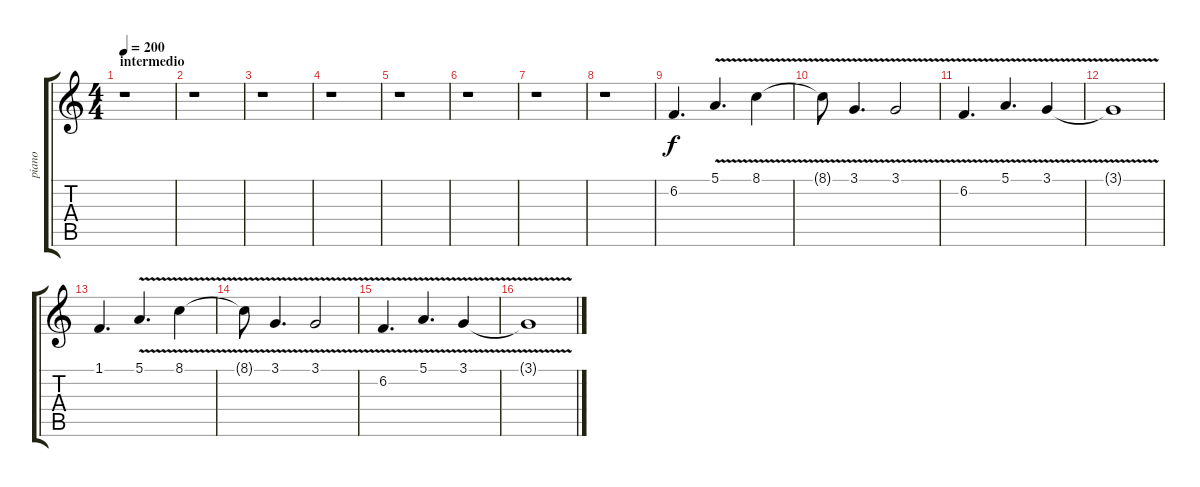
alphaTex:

\track ("piano" "piano") {instrument acousticgrandpiano}
\staff {score tabs}
\tuning (E4 B3 G3 D3 A2 E2) {hide}
\ts (4 4)
\section ("" "intermedio")
\tempo 200
\clef g2
\ks c
r.1{dy f} |
r.1 |
r.1 |
r.1 |
r.1 |
r.1 |
r.1 |
r.1 |
6.2.4{d volume 16 instrument drawbarorgan} 5.1{v}.4{d} 8.1{v}.4 |
8.1{v t}.8 3.1{v}.4{d} 3.1{v}.2 |
6.2{v}.4{d} 5.1{v}.4{d} 3.1{v}.4 |
3.1{v t}.1 |
1.1.4{d volume 16 instrument drawbarorgan} 5.1{v}.4{d} 8.1{v}.4 |
8.1{v t}.8 3.1{v}.4{d} 3.1{v}.2 |
6.2{v}.4{d} 5.1{v}.4{d} 3.1{v}.4 |
3.1{t}.1
